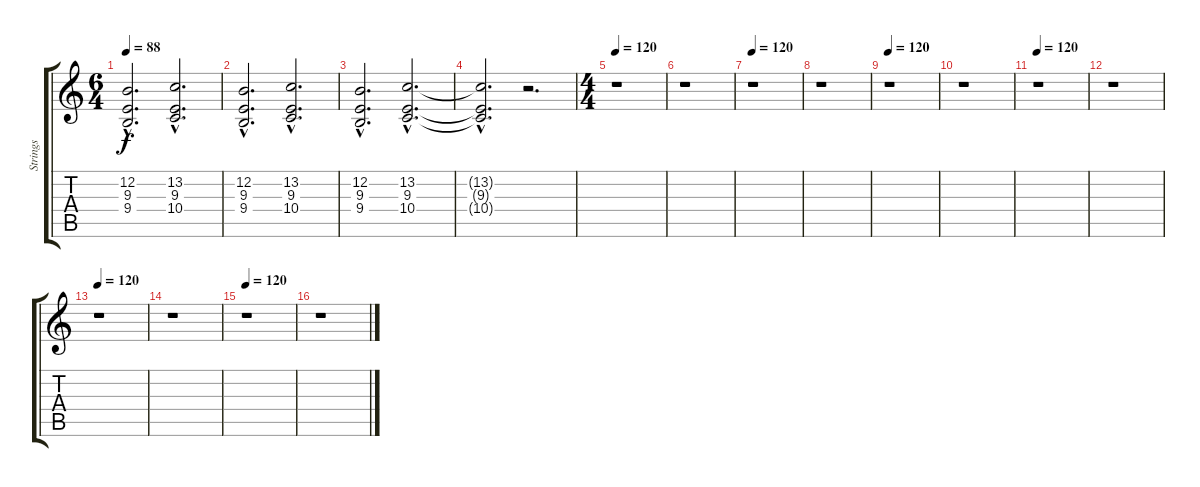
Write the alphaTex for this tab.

\track ("Strings" "Strings") {instrument stringensemble1}
\staff {score tabs}
\tuning (E4 B3 G3 D3 A2 E2) {hide}
\ts (6 4)
\tempo 88
\clef g2
\ks c
(12.2{hac} 9.3{hac} 9.4{hac}).2{d dy f} (13.2{hac} 9.3{hac} 10.4{hac}).2{d} |
(12.2{hac} 9.3{hac} 9.4{hac}).2{d} (13.2{hac} 9.3{hac} 10.4{hac}).2{d} |
(12.2{hac} 9.3{hac} 9.4{hac}).2{d} (13.2{hac} 9.3{hac} 10.4{hac}).2{d} |
(13.2{hac t} 9.3{hac t} 10.4{hac t}).2{d} r.2{d} |
\ts (4 4)
\tempo 120
r.1 |
r.1 |
\tempo 120
r.1 |
r.1 |
\tempo 120
r.1 |
r.1 |
\tempo 120
r.1 |
r.1 |
\tempo 120
r.1 |
r.1 |
\tempo 120
r.1 |
r.1
